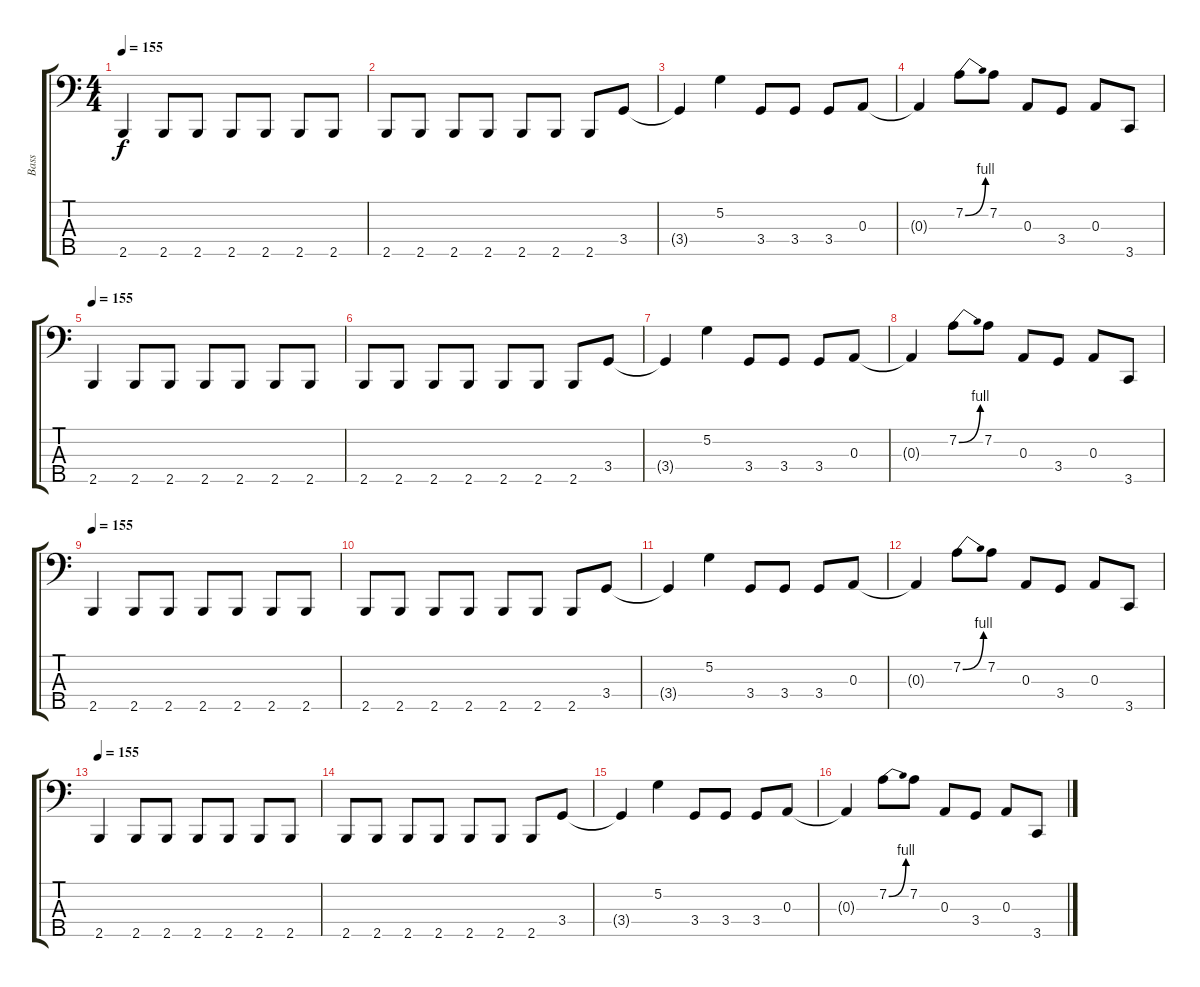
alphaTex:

\track ("Bass" "Bass") {instrument electricbassfinger}
\staff {score tabs}
\tuning (G2 D2 A1 E1 A0) {hide}
\ts (4 4)
\tempo 155
\clef f4
\ks c
2.5.4{dy f} 2.5.8 2.5.8 2.5.8 2.5.8 2.5.8 2.5.8 |
2.5.8 2.5.8 2.5.8 2.5.8 2.5.8 2.5.8 2.5.8 3.4.8 |
3.4{t}.4 5.2.4 3.4.8 3.4.8 3.4.8 0.3.8 |
0.3{t}.4 7.2{be (bend 0 0 60 4)}.8 7.2.8 0.3.8 3.4.8 0.3.8 3.5.8 |
\tempo 155
2.5.4 2.5.8 2.5.8 2.5.8 2.5.8 2.5.8 2.5.8 |
2.5.8 2.5.8 2.5.8 2.5.8 2.5.8 2.5.8 2.5.8 3.4.8 |
3.4{t}.4 5.2.4 3.4.8 3.4.8 3.4.8 0.3.8 |
0.3{t}.4 7.2{be (bend 0 0 60 4)}.8 7.2.8 0.3.8 3.4.8 0.3.8 3.5.8 |
\tempo 155
2.5.4 2.5.8 2.5.8 2.5.8 2.5.8 2.5.8 2.5.8 |
2.5.8 2.5.8 2.5.8 2.5.8 2.5.8 2.5.8 2.5.8 3.4.8 |
3.4{t}.4 5.2.4 3.4.8 3.4.8 3.4.8 0.3.8 |
0.3{t}.4 7.2{be (bend 0 0 60 4)}.8 7.2.8 0.3.8 3.4.8 0.3.8 3.5.8 |
\tempo 155
2.5.4 2.5.8 2.5.8 2.5.8 2.5.8 2.5.8 2.5.8 |
2.5.8 2.5.8 2.5.8 2.5.8 2.5.8 2.5.8 2.5.8 3.4.8 |
3.4{t}.4 5.2.4 3.4.8 3.4.8 3.4.8 0.3.8 |
0.3{t}.4 7.2{be (bend 0 0 60 4)}.8 7.2.8 0.3.8 3.4.8 0.3.8 3.5.8
